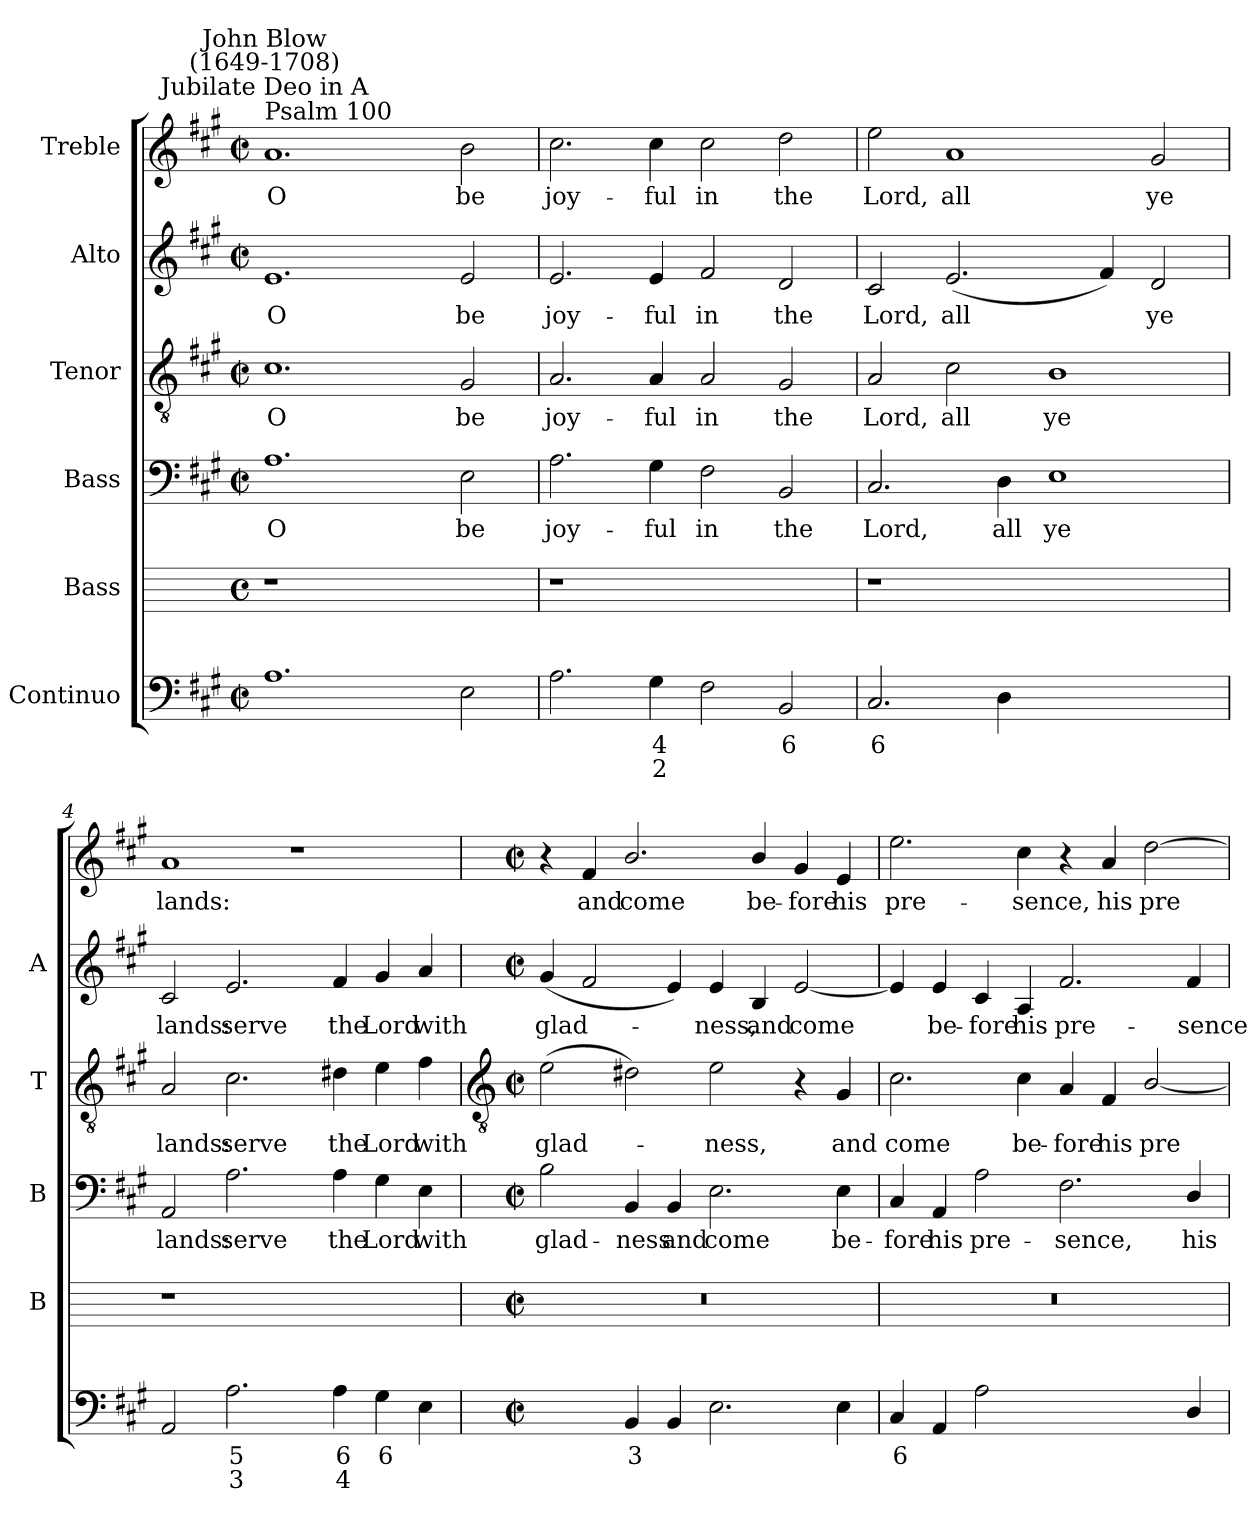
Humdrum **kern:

**kern	**text	**text	**kern	**kern	**text	**kern	**text	**kern	**text	**kern	**text
*part6	*part6	*part6	*part5	*part4	*part4	*part3	*part3	*part2	*part2	*part1	*part1
*staff6	*staff6	*staff6	*staff5	*staff4	*staff4	*staff3	*staff3	*staff2	*staff2	*staff1	*staff1
*I"Continuo	*	*	*I"Bass	*I"Bass	*	*I"Tenor	*	*I"Alto	*	*I"Treble	*
*	*	*	*I'B	*I'B	*	*I'T	*	*I'A	*	*	*
*clefF4	*	*	*	*clefF4	*	*clefGv2	*	*clefG2	*	*clefG2	*
*k[f#c#g#]	*	*	*	*k[f#c#g#]	*	*k[f#c#g#]	*	*k[f#c#g#]	*	*k[f#c#g#]	*
*A:	*	*	*	*A:	*	*A:	*	*A:	*	*A:	*
*M4/2	*	*	*M4/4	*M4/2	*	*M4/2	*	*M4/2	*	*M4/2	*
*met(c|)	*	*	*met(c)	*met(c|)	*	*met(c|)	*	*met(c|)	*	*met(c|)	*
=1	=1	=1	=1	=1	=1	=1	=1	=1	=1	=1	=1
!	!	!	!	!	!	!	!	!	!	!LO:TX:a:t=Psalm 100	!
!	!	!	!	!	!	!	!	!	!	!LO:TX:a:cj:t=Jubilate Deo in A	!
!	!	!	!	!	!	!	!	!	!	!LO:TX:a:cj:t=John Blow\n(1649-1708)	!
!	!	!	!	!	!LO:LY:b	!	!LO:LY:b	!	!LO:LY:b	!	!LO:LY:b
1.A	.	.	1r	1.A	O	1.c#	O	1.e	O	1.a	O
.	.	.	1ryy	.	.	.	.	.	.	.	.
!	!	!	!	!	!LO:LY:b	!	!LO:LY:b	!	!LO:LY:b	!	!LO:LY:b
2E	.	.	.	2E	be	2G#	be	2e	be	2b	be
=2	=2	=2	=2	=2	=2	=2	=2	=2	=2	=2	=2
!	!	!	!	!	!LO:LY:b	!	!LO:LY:b	!	!LO:LY:b	!	!LO:LY:b
2.A	.	.	1r	2.A	joy-	2.A	joy-	2.e	joy-	2.cc#	joy-
!	!LO:LY:b	!LO:LY:b	!	!	!LO:LY:b	!	!LO:LY:b	!	!LO:LY:b	!	!LO:LY:b
4G#	4	2	.	4G#	-ful	4A	-ful	4e	-ful	4cc#	-ful
!	!	!	!	!	!LO:LY:b	!	!LO:LY:b	!	!LO:LY:b	!	!LO:LY:b
2F#	.	.	1ryy	2F#	in	2A	in	2f#	in	2cc#	in
!	!LO:LY:b	!	!	!	!LO:LY:b	!	!LO:LY:b	!	!LO:LY:b	!	!LO:LY:b
2BB	6	.	.	2BB	the	2G#	the	2d	the	2dd	the
=3	=3	=3	=3	=3	=3	=3	=3	=3	=3	=3	=3
!	!LO:LY:b	!	!	!	!LO:LY:b	!	!LO:LY:b	!	!LO:LY:b	!	!LO:LY:b
2.C#	6	.	1r	2.C#	Lord,	2A	Lord,	2c#	Lord,	2ee	Lord,
!	!	!	!	!	!	!	!LO:LY:b	!	!LO:LY:b	!	!LO:LY:b
.	.	.	.	.	.	2c#	all	(<2.e	all	1a	all
!	!	!	!	!	!LO:LY:b	!	!	!	!	!	!
4D	.	.	.	4D	all	.	.	.	.	.	.
!	!LO:LY:b	!	!	!	!LO:LY:b	!	!LO:LY:b	!	!	!	!
[2Eyy	4	.	1ryy	1E	ye	1B	ye	.	.	.	.
.	.	.	.	.	.	.	.	4f#)	.	.	.
!	!LO:LY:b	!	!	!	!	!	!	!	!LO:LY:b	!	!LO:LY:b
2Eyy]	3	.	.	.	.	.	.	2d	ye	2g#	ye
=4	=4	=4	=4	=4	=4	=4	=4	=4	=4	=4	=4
!	!	!	!	!	!LO:LY:b	!	!LO:LY:b	!	!LO:LY:b	!	!LO:LY:b
2AA	.	.	1r	2AA	lands:	2A	lands:	2c#	lands:	1a	lands:
!	!LO:LY:b	!LO:LY:b	!	!	!LO:LY:b	!	!LO:LY:b	!	!LO:LY:b	!	!
2.A	5	3	.	2.A	serve	2.c#	serve	2.e	serve	.	.
.	.	.	1ryy	.	.	.	.	.	.	1r	.
!	!LO:LY:b	!LO:LY:b	!	!	!LO:LY:b	!	!LO:LY:b	!	!LO:LY:b	!	!
4A	6	4	.	4A	the	4d#X	the	4f#	the	.	.
!	!LO:LY:b	!	!	!	!LO:LY:b	!	!LO:LY:b	!	!LO:LY:b	!	!
4G#	6	.	.	4G#	Lord	4e	Lord	4g#	Lord	.	.
!	!	!	!	!	!LO:LY:b	!	!LO:LY:b	!	!LO:LY:b	!	!
4E	.	.	.	4E	with	4f#	with	4a	with	.	.
!!LO:LB:g=z
=5	=5	=5	=5	=5	=5	=5	=5	=5	=5	=5	=5
*	*	*	*	*	*	*clefGv2	*	*	*	*	*
*M4/2	*	*	*M4/2	*M4/2	*	*M4/2	*	*M4/2	*	*M4/2	*
*met(c|)	*	*	*met(c|)	*met(c|)	*	*met(c|)	*	*met(c|)	*	*met(c|)	*
!	!LO:LY:b	!LO:LY:b	!	!	!LO:LY:b	!	!LO:LY:b	!	!LO:LY:b	!	!
[4Byy	6	4	0r	2B	glad-	(>2e	glad-	(<4g#	glad-	4r	.
!	!LO:LY:b	!LO:LY:b	!	!	!	!	!	!	!	!	!LO:LY:b
4Byy]	5	4	.	.	.	.	.	2f#	.	4f#	and
!	!LO:LY:b	!	!	!	!LO:LY:b	!	!	!	!	!	!LO:LY:b
4BB	3	.	.	4BB	-ness	2d#X)	.	.	.	2.b/	come
!	!	!	!	!	!LO:LY:b	!	!	!	!	!	!
4BB	.	.	.	4BB	and	.	.	4e)	.	.	.
!	!	!	!	!	!LO:LY:b	!	!LO:LY:b	!	!LO:LY:b	!	!
2.E	.	.	.	2.E	come	2e	ness,	4e	ness,	.	.
!	!	!	!	!	!	!	!	!	!LO:LY:b	!	!LO:LY:b
.	.	.	.	.	.	.	.	4B	and	4b/	be-
!	!	!	!	!	!	!	!	!	!LO:LY:b	!	!LO:LY:b
.	.	.	.	.	.	4r	.	[2e	come	4g#	-fore
!	!	!	!	!	!LO:LY:b	!	!LO:LY:b	!	!	!	!LO:LY:b
4E	.	.	.	4E	be-	4G#	and	.	.	4e	his
=6	=6	=6	=6	=6	=6	=6	=6	=6	=6	=6	=6
!	!LO:LY:b	!	!	!	!LO:LY:b	!	!LO:LY:b	!	!	!	!LO:LY:b
4C#	6	.	0r	4C#	-fore	2.c#	come	4e]	.	2.ee	pre-
!	!	!	!	!	!LO:LY:b	!	!	!	!LO:LY:b	!	!
4AA	.	.	.	4AA	his	.	.	4e	be-	.	.
!	!	!	!	!	!LO:LY:b	!	!	!	!LO:LY:b	!	!
2A	.	.	.	2A	pre-	.	.	4c#	-fore	.	.
!	!	!	!	!	!	!	!LO:LY:b	!	!LO:LY:b	!	!LO:LY:b
.	.	.	.	.	.	4c#	be-	4A	his	4cc#	-sence,
!	!	!LO:LY:b	!	!	!LO:LY:b	!	!LO:LY:b	!	!LO:LY:b	!	!
[2F#yy	.	5	.	2.F#	-sence,	4A	-fore	2.f#	pre-	4r	.
!	!	!	!	!	!	!	!LO:LY:b	!	!	!	!LO:LY:b
.	.	.	.	.	.	4F#	his	.	.	4a	his
!	!LO:LY:b	!LO:LY:b	!	!	!	!	!LO:LY:b	!	!	!	!LO:LY:b
4F#yy]	6	4	.	.	.	[2B/	pre-	.	.	[2dd	pre-
!	!	!	!	!	!LO:LY:b	!	!	!	!LO:LY:b	!	!
4D/	.	.	.	4D/	his	.	.	4f#	-sence	.	.
=	=	=	=	=	=	=	=	=	=	=	=
*-	*-	*-	*-	*-	*-	*-	*-	*-	*-	*-	*-
